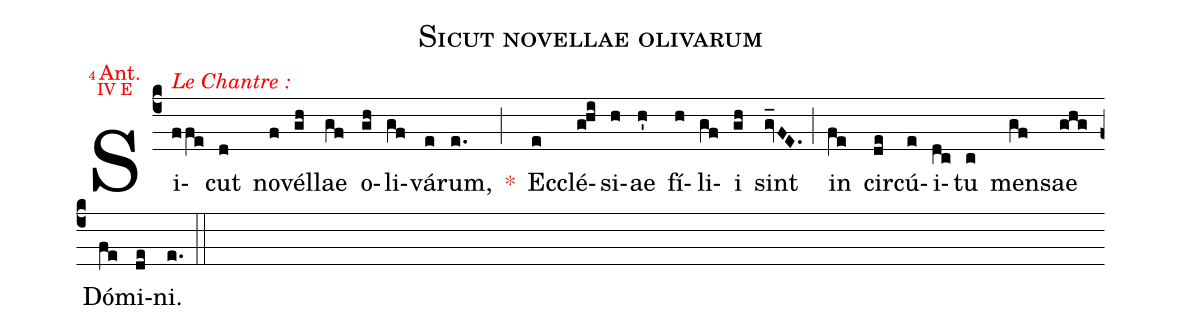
name:Sicut novellae olivarum;
office-part:Antiphona;
annotation: {\color{red}\tiny 4 \footnotesize Ant.};
annotation: {\color{red}\scriptsize IV E};
%%
(c4) Si<alt>{\footnotesize\textcolor{red}{Le Chantre :}}</alt>(ffe)cut(d) no(f)vél(gh)lae(gf) o(gh)li(gf)vá(e)rum,(e.) <c>*</c>(;) Ec(e)clé(g!hi)si(h)ae(h') fí(h)li(gf)i(gh) sint(gv_FE.) (;) in(fe) cir(de)cú(e)i(dc)tu(c) men(gf)sae(ghg) Dó(fe)mi(de)ni.(e.) (::)
